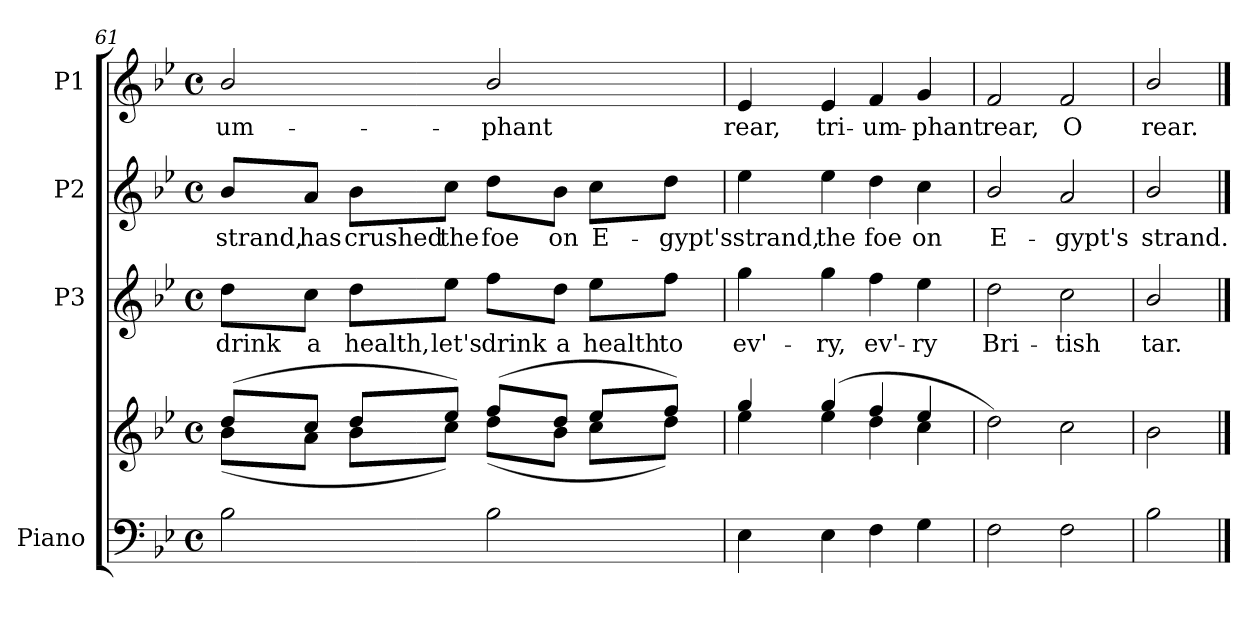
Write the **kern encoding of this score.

**kern	**kern	**kern	**text	**kern	**text	**kern	**text
*part4	*part4	*part3	*part3	*part2	*part2	*part1	*part1
*staff5	*staff4	*staff3	*staff3	*staff2	*staff2	*staff1	*staff1
*I"Piano	*	*I"P3	*	*I"P2	*	*I"P1	*
*I'Pno.	*	*	*	*	*	*	*
*clefF4	*clefG2	*clefG2	*	*clefG2	*	*clefG2	*
*k[b-e-]	*k[b-e-]	*k[b-e-]	*	*k[b-e-]	*	*k[b-e-]	*
*B-:	*B-:	*B-:	*	*B-:	*	*B-:	*
*M4/4	*M4/4	*M4/4	*	*M4/4	*	*M4/4	*
*met(c)	*met(c)	*met(c)	*	*met(c)	*	*met(c)	*
=61	=61	=61	=61	=61	=61	=61	=61
*	*^	*	*	*	*	*	*
!	!	!	!	!LO:LY:b:color=#000000	!	!	!	!
!	!	!	!	!	!	!LO:LY:b:color=#000000	!	!
!	!	!	!	!	!	!	!	!LO:LY:b:color=#000000
2B-i\	(8ddi/L	(8b-i\L	8ddi\L	drink	8b-i/L	strand,	2b-i/	-um-
!	!	!	!	!LO:LY:b:color=#000000	!	!	!	!
!	!	!	!	!	!	!LO:LY:b:color=#000000	!	!
.	8cci/J	8ai\J	8cci\J	a	8ai/J	has	.	.
!	!	!	!	!LO:LY:b:color=#000000	!	!	!	!
!	!	!	!	!	!	!LO:LY:b:color=#000000	!	!
.	8ddi/L	8b-i\L	8ddi\L	health,	8b-i\L	crushed	.	.
!	!	!	!	!LO:LY:b:color=#000000	!	!	!	!
!	!	!	!	!	!	!LO:LY:b:color=#000000	!	!
.	8ee-i/J)	8cci\J)	8ee-i\J	let's	8cci\J	the	.	.
!	!	!	!	!LO:LY:b:color=#000000	!	!	!	!
!	!	!	!	!	!	!LO:LY:b:color=#000000	!	!
!	!	!	!	!	!	!	!	!LO:LY:b:color=#000000
2B-i\	(8ffi/L	(8ddi\L	8ffi\L	drink	8ddi\L	foe	2b-i/	-phant
!	!	!	!	!LO:LY:b:color=#000000	!	!	!	!
!	!	!	!	!	!	!LO:LY:b:color=#000000	!	!
.	8ddi/J	8b-i\J	8ddi\J	a	8b-i\J	on	.	.
!	!	!	!	!LO:LY:b:color=#000000	!	!	!	!
!	!	!	!	!	!	!LO:LY:b:color=#000000	!	!
.	8ee-i/L	8cci\L	8ee-i\L	health	8cci\L	E-	.	.
!	!	!	!	!LO:LY:b:color=#000000	!	!	!	!
!	!	!	!	!	!	!LO:LY:b:color=#000000	!	!
.	8ffi/J)	8ddi\J)	8ffi\J	to	8ddi\J	-gypt's	.	.
=62	=62	=62	=62	=62	=62	=62	=62	=62
!	!	!	!	!LO:LY:b:color=#000000	!	!	!	!
!	!	!	!	!	!	!LO:LY:b:color=#000000	!	!
!	!	!	!	!	!	!	!	!LO:LY:b:color=#000000
4E-i\	4ggi/	4ee-i\	4ggi\	ev'-	4ee-i\	strand,	4e-i/	rear,
!	!	!	!	!LO:LY:b:color=#000000	!	!	!	!
!	!	!	!	!	!	!LO:LY:b:color=#000000	!	!
!	!	!	!	!	!	!	!	!LO:LY:b:color=#000000
4E-i\	(4ggi/	4ee-i\	4ggi\	-ry,	4ee-i\	the	4e-i/	tri-
!	!	!	!	!LO:LY:b:color=#000000	!	!	!	!
!	!	!	!	!	!	!LO:LY:b:color=#000000	!	!
!	!	!	!	!	!	!	!	!LO:LY:b:color=#000000
4Fi\	4ffi/	4ddi\	4ffi\	ev'-	4ddi\	foe	4fi/	-um-
!	!	!	!	!LO:LY:b:color=#000000	!	!	!	!
!	!	!	!	!	!	!LO:LY:b:color=#000000	!	!
!	!	!	!	!	!	!	!	!LO:LY:b:color=#000000
4Gi\	4ee-i/	4cci\	4ee-i\	-ry	4cci\	on	4gi/	-phant
*	*v	*v	*	*	*	*	*	*
=63	=63	=63	=63	=63	=63	=63	=63
*	*^	*	*	*	*	*	*
!	!	!	!	!LO:LY:b:color=#000000	!	!	!	!
*	*v	*v	*	*	*	*	*	*
*	*^	*	*	*	*	*	*
!	!	!	!	!	!	!LO:LY:b:color=#000000	!	!
*	*v	*v	*	*	*	*	*	*
*	*^	*	*	*	*	*	*
!	!	!	!	!	!	!	!	!LO:LY:b:color=#000000
*	*v	*v	*	*	*	*	*	*
2Fi\	2ddi\)	2ddi\	Bri-	2b-i/	E-	2fi/	rear,
!	!	!	!LO:LY:b:color=#000000	!	!	!	!
!	!	!	!	!	!LO:LY:b:color=#000000	!	!
!	!	!	!	!	!	!	!LO:LY:b:color=#000000
2Fi\	2cci\	2cci\	-tish	2ai/	-gypt's	2fi/	O
=64	=64	=64	=64	=64	=64	=64	=64
!	!	!	!LO:LY:b:color=#000000	!	!	!	!
!	!	!	!	!	!LO:LY:b:color=#000000	!	!
!	!	!	!	!	!	!	!LO:LY:b:color=#000000
2B-i\	2b-i\	2b-i/	tar.	2b-i/	strand.	2b-i/	rear.
==	==	==	==	==	==	==	==
*-	*-	*-	*-	*-	*-	*-	*-
